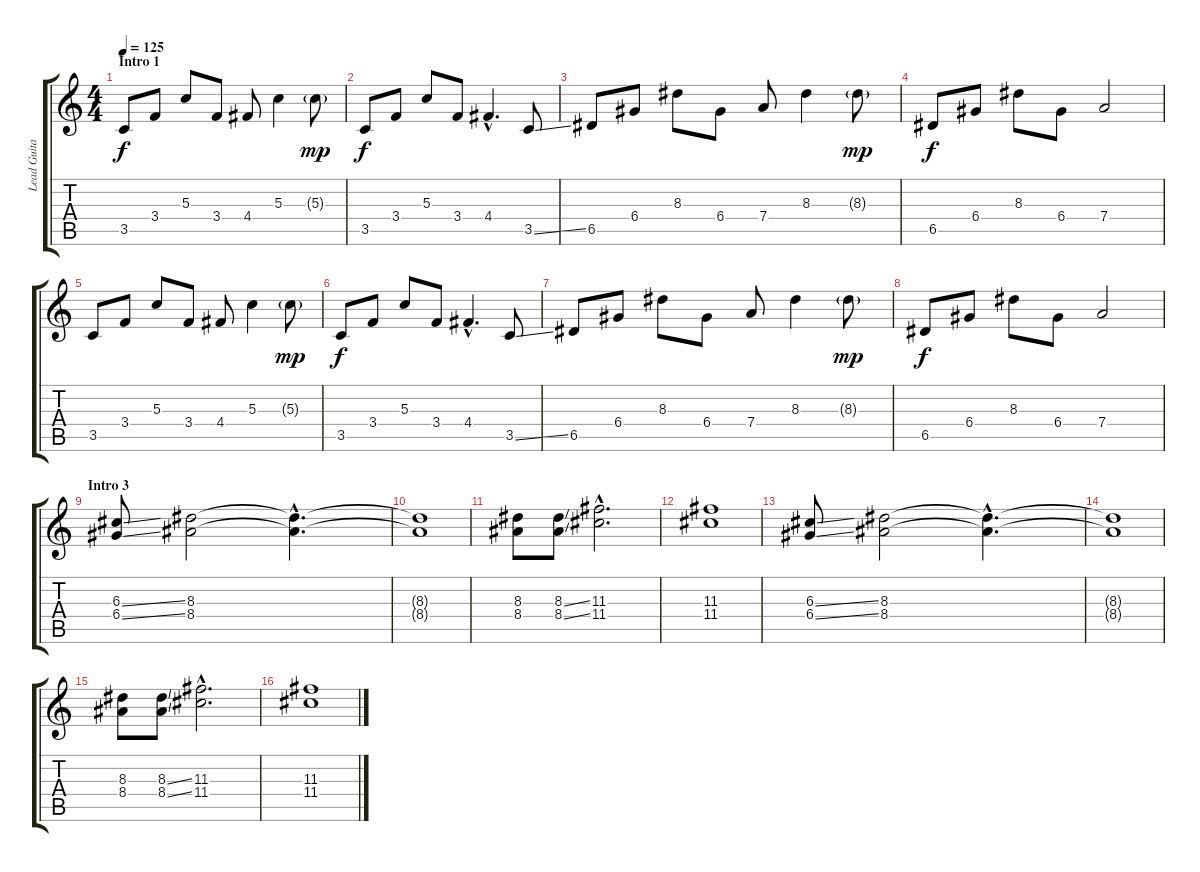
\track ("Lead Guitar (Ranaldo)" "Lead Guita") {instrument overdrivenguitar}
\staff {score tabs}
\tuning (E4 B3 G3 D3 A2 E2) {hide}
\ts (4 4)
\section ("" "Intro 1")
\tempo 125
\clef g2
\ks c
3.5.8{dy f volume 13} 3.4.8 5.3.8 3.4.8 4.4.8 5.3.4 5.3{g}.8{dy mp} |
3.5.8{dy f} 3.4.8 5.3.8 3.4.8 4.4{hac}.4{d} 3.5{ss}.8 |
6.5.8 6.4.8 8.3.8 6.4.8 7.4.8 8.3.4 8.3{g}.8{dy mp} |
6.5.8{dy f} 6.4.8 8.3.8 6.4.8 7.4.2 |
3.5.8 3.4.8 5.3.8 3.4.8 4.4.8 5.3.4 5.3{g}.8{dy mp} |
3.5.8{dy f} 3.4.8 5.3.8 3.4.8 4.4{hac}.4{d} 3.5{ss}.8 |
6.5.8 6.4.8 8.3.8 6.4.8 7.4.8 8.3.4 8.3{g}.8{dy mp} |
6.5.8{dy f} 6.4.8 8.3.8 6.4.8 7.4.2 |
\section ("" "Intro 3")
(6.3{ss} 6.4{ss}).8{volume 9} (8.3 8.4).2 (8.3{hac t} 8.4{hac t}).4{d} |
(8.3{t} 8.4{t}).1 |
(8.3 8.4).8 (8.3{ss} 8.4{ss}).8 (11.3{hac} 11.4{hac}).2{d} |
(11.3 11.4).1 |
(6.3{ss} 6.4{ss}).8 (8.3 8.4).2 (8.3{hac t} 8.4{hac t}).4{d} |
(8.3{t} 8.4{t}).1 |
(8.3 8.4).8 (8.3{ss} 8.4{ss}).8 (11.3{hac} 11.4{hac}).2{d} |
(11.3 11.4).1
